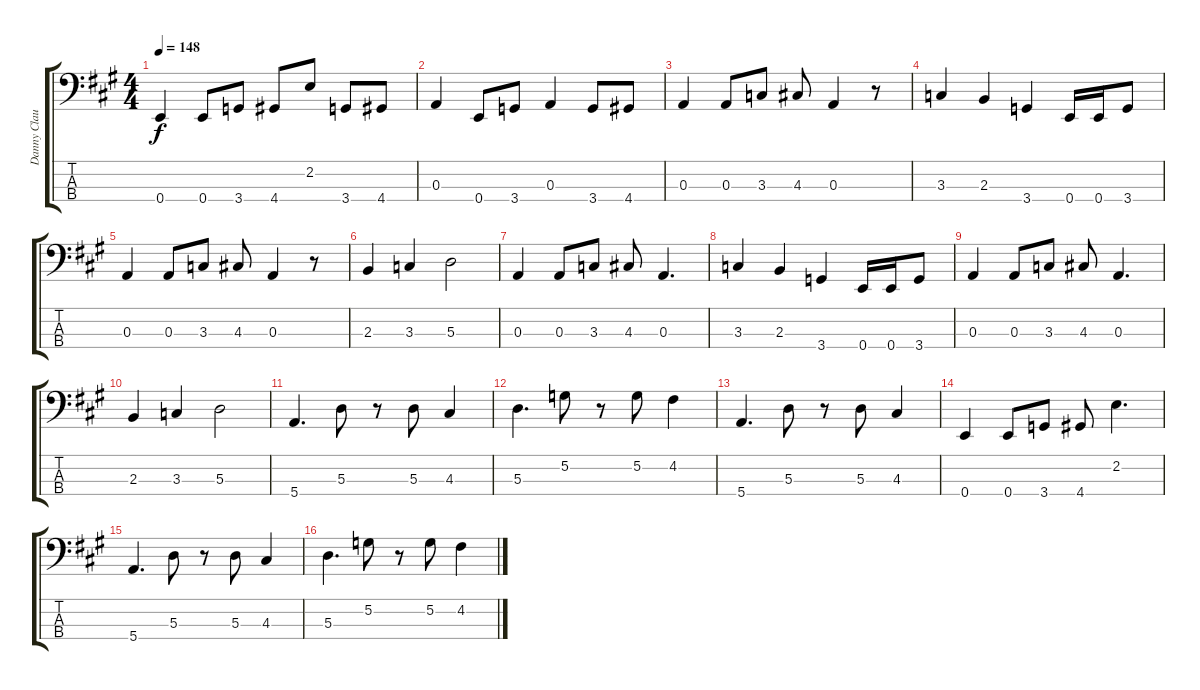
\track ("Danny Clausman Bass" "Danny Clau") {instrument electricbassfinger}
\staff {score tabs}
\tuning (G2 D2 A1 E1) {hide}
\ts (4 4)
\tempo 148
\clef f4
\ks a
0.4.4{dy f} 0.4.8 3.4.8 4.4.8 2.2.8 3.4.8 4.4.8 |
0.3.4 0.4.8 3.4.8 0.3.4 3.4.8 4.4.8 |
0.3.4 0.3.8 3.3.8 4.3.8 0.3.4 r.8 |
3.3.4 2.3.4 3.4.4 0.4.16 0.4.16 3.4.8 |
0.3.4 0.3.8 3.3.8 4.3.8 0.3.4 r.8 |
2.3.4 3.3.4 5.3.2 |
0.3.4 0.3.8 3.3.8 4.3.8 0.3.4{d} |
3.3.4 2.3.4 3.4.4 0.4.16 0.4.16 3.4.8 |
0.3.4 0.3.8 3.3.8 4.3.8 0.3.4{d} |
2.3.4 3.3.4 5.3.2 |
5.4.4{d} 5.3.8 r.8 5.3.8 4.3.4 |
5.3.4{d} 5.2.8 r.8 5.2.8 4.2.4 |
5.4.4{d} 5.3.8 r.8 5.3.8 4.3.4 |
0.4.4 0.4.8 3.4.8 4.4.8 2.2.4{d} |
5.4.4{d} 5.3.8 r.8 5.3.8 4.3.4 |
5.3.4{d} 5.2.8 r.8 5.2.8 4.2.4
